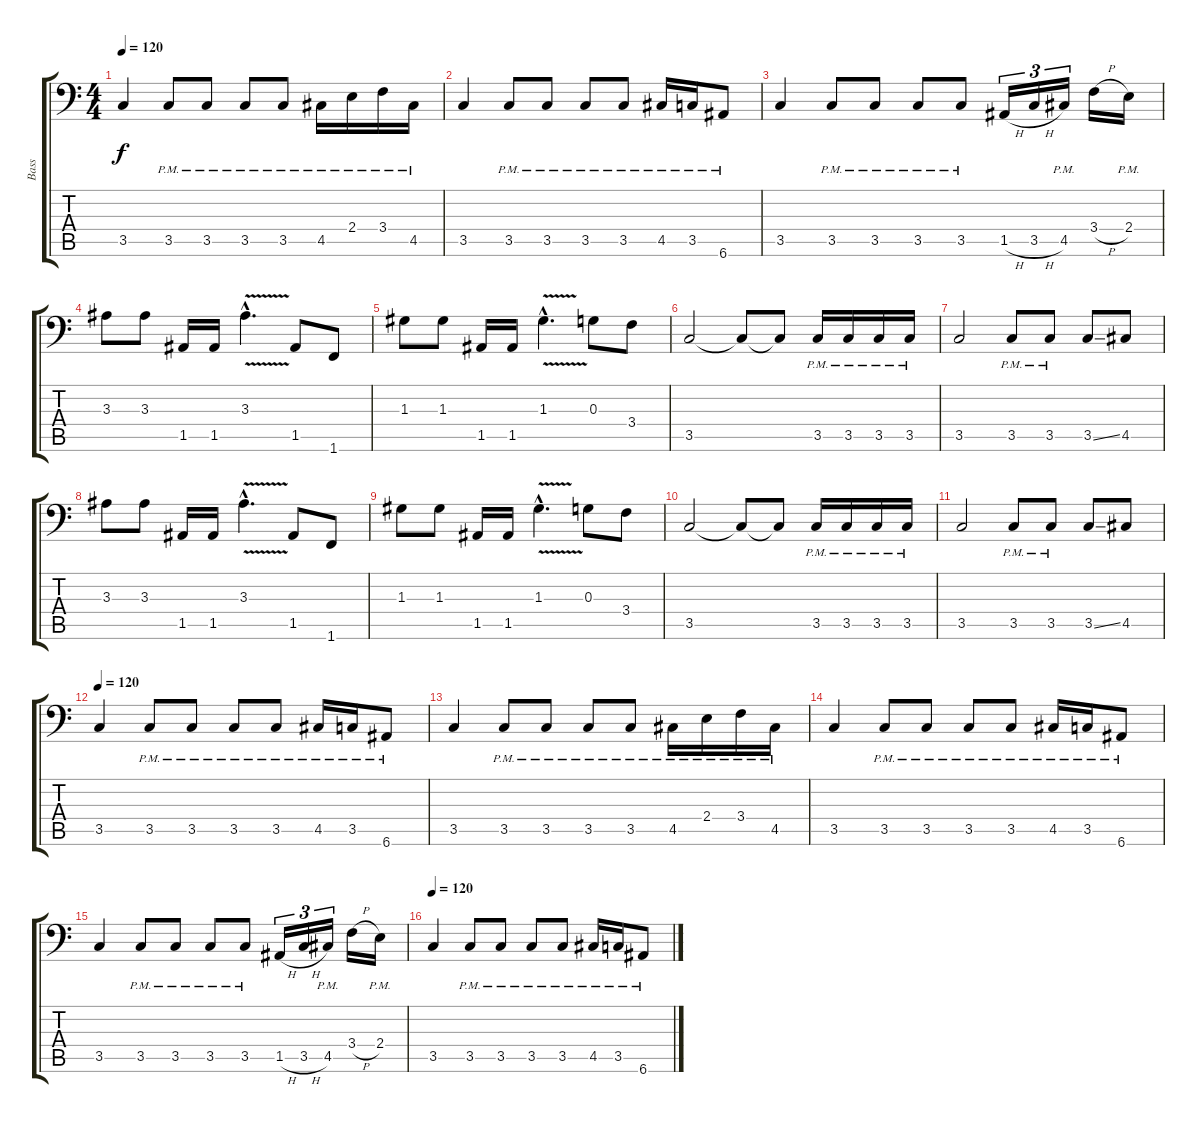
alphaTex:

\track ("Bass" "Bass") {instrument electricbasspick}
\staff {score tabs}
\tuning (E4 B3 G2 D2 A1 E1) {hide}
\ts (4 4)
\tempo 120
\clef f4
\ks c
3.5.4{dy f} 3.5{pm}.8 3.5{pm}.8 3.5{pm}.8 3.5{pm}.8 4.5{pm}.16 2.4{pm}.16 3.4{pm}.16 4.5{pm}.16 |
3.5.4 3.5{pm}.8 3.5{pm}.8 3.5{pm}.8 3.5{pm}.8 4.5{pm}.16 3.5{pm}.16 6.6{pm}.8 |
3.5.4 3.5{pm}.8 3.5{pm}.8 3.5{pm}.8 3.5{pm}.8 1.5{h}.16{tu (3 2)} 3.5{h}.16{tu (3 2)} 4.5{pm}.16{tu (3 2)} 3.4{h}.16 2.4{pm}.16 |
3.3.8 3.3.8 1.5.16 1.5.16 3.3{v hac}.4{d} 1.5.8 1.6.8 |
1.3.8 1.3.8 1.5.16 1.5.16 1.3{v hac}.4{d} 0.3.8 3.4.8 |
3.5.2 3.5{t}.8 3.5{t}.8 3.5{pm}.16 3.5{pm}.16 3.5{pm}.16 3.5{pm}.16 |
3.5.2 3.5{pm}.8 3.5{pm}.8 3.5{ss}.8 4.5.8 |
3.3.8 3.3.8 1.5.16 1.5.16 3.3{v hac}.4{d} 1.5.8 1.6.8 |
1.3.8 1.3.8 1.5.16 1.5.16 1.3{v hac}.4{d} 0.3.8 3.4.8 |
3.5.2 3.5{t}.8 3.5{t}.8 3.5{pm}.16 3.5{pm}.16 3.5{pm}.16 3.5{pm}.16 |
3.5.2 3.5{pm}.8 3.5{pm}.8 3.5{ss}.8 4.5.8 |
\tempo 120
3.5.4 3.5{pm}.8 3.5{pm}.8 3.5{pm}.8 3.5{pm}.8 4.5{pm}.16 3.5{pm}.16 6.6{pm}.8 |
3.5.4 3.5{pm}.8 3.5{pm}.8 3.5{pm}.8 3.5{pm}.8 4.5{pm}.16 2.4{pm}.16 3.4{pm}.16 4.5{pm}.16 |
3.5.4 3.5{pm}.8 3.5{pm}.8 3.5{pm}.8 3.5{pm}.8 4.5{pm}.16 3.5{pm}.16 6.6{pm}.8 |
3.5.4 3.5{pm}.8 3.5{pm}.8 3.5{pm}.8 3.5{pm}.8 1.5{h}.16{tu (3 2)} 3.5{h}.16{tu (3 2)} 4.5{pm}.16{tu (3 2)} 3.4{h}.16 2.4{pm}.16 |
\tempo 120
3.5.4 3.5{pm}.8 3.5{pm}.8 3.5{pm}.8 3.5{pm}.8 4.5{pm}.16 3.5{pm}.16 6.6{pm}.8
